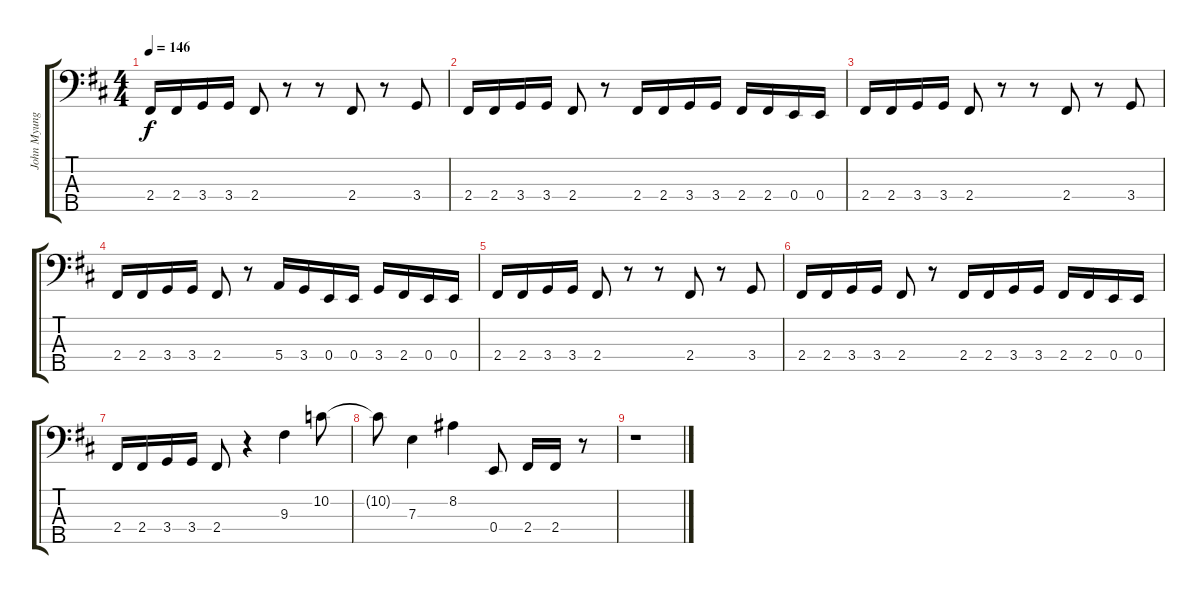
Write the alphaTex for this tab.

\track ("John Myung Bass" "John Myung") {instrument electricbassfinger}
\staff {score tabs}
\tuning (G2 D2 A1 E1 B0) {hide}
\ts (4 4)
\tempo 146
\clef f4
\ks bminor
2.4.16{dy f} 2.4.16 3.4.16 3.4.16 2.4.8 r.8 r.8 2.4.8 r.8 3.4.8 |
2.4.16 2.4.16 3.4.16 3.4.16 2.4.8 r.8 2.4.16 2.4.16 3.4.16 3.4.16 2.4.16 2.4.16 0.4.16 0.4.16 |
2.4.16 2.4.16 3.4.16 3.4.16 2.4.8 r.8 r.8 2.4.8 r.8 3.4.8 |
2.4.16 2.4.16 3.4.16 3.4.16 2.4.8 r.8 5.4.16 3.4.16 0.4.16 0.4.16 3.4.16 2.4.16 0.4.16 0.4.16 |
2.4.16 2.4.16 3.4.16 3.4.16 2.4.8 r.8 r.8 2.4.8 r.8 3.4.8 |
2.4.16 2.4.16 3.4.16 3.4.16 2.4.8 r.8 2.4.16 2.4.16 3.4.16 3.4.16 2.4.16 2.4.16 0.4.16 0.4.16 |
2.4.16 2.4.16 3.4.16 3.4.16 2.4.8 r.4 9.3.4 10.2.8 |
10.2{t}.8 7.3.4 8.2.4 0.4.8 2.4.16 2.4.16 r.8 |
r.1
